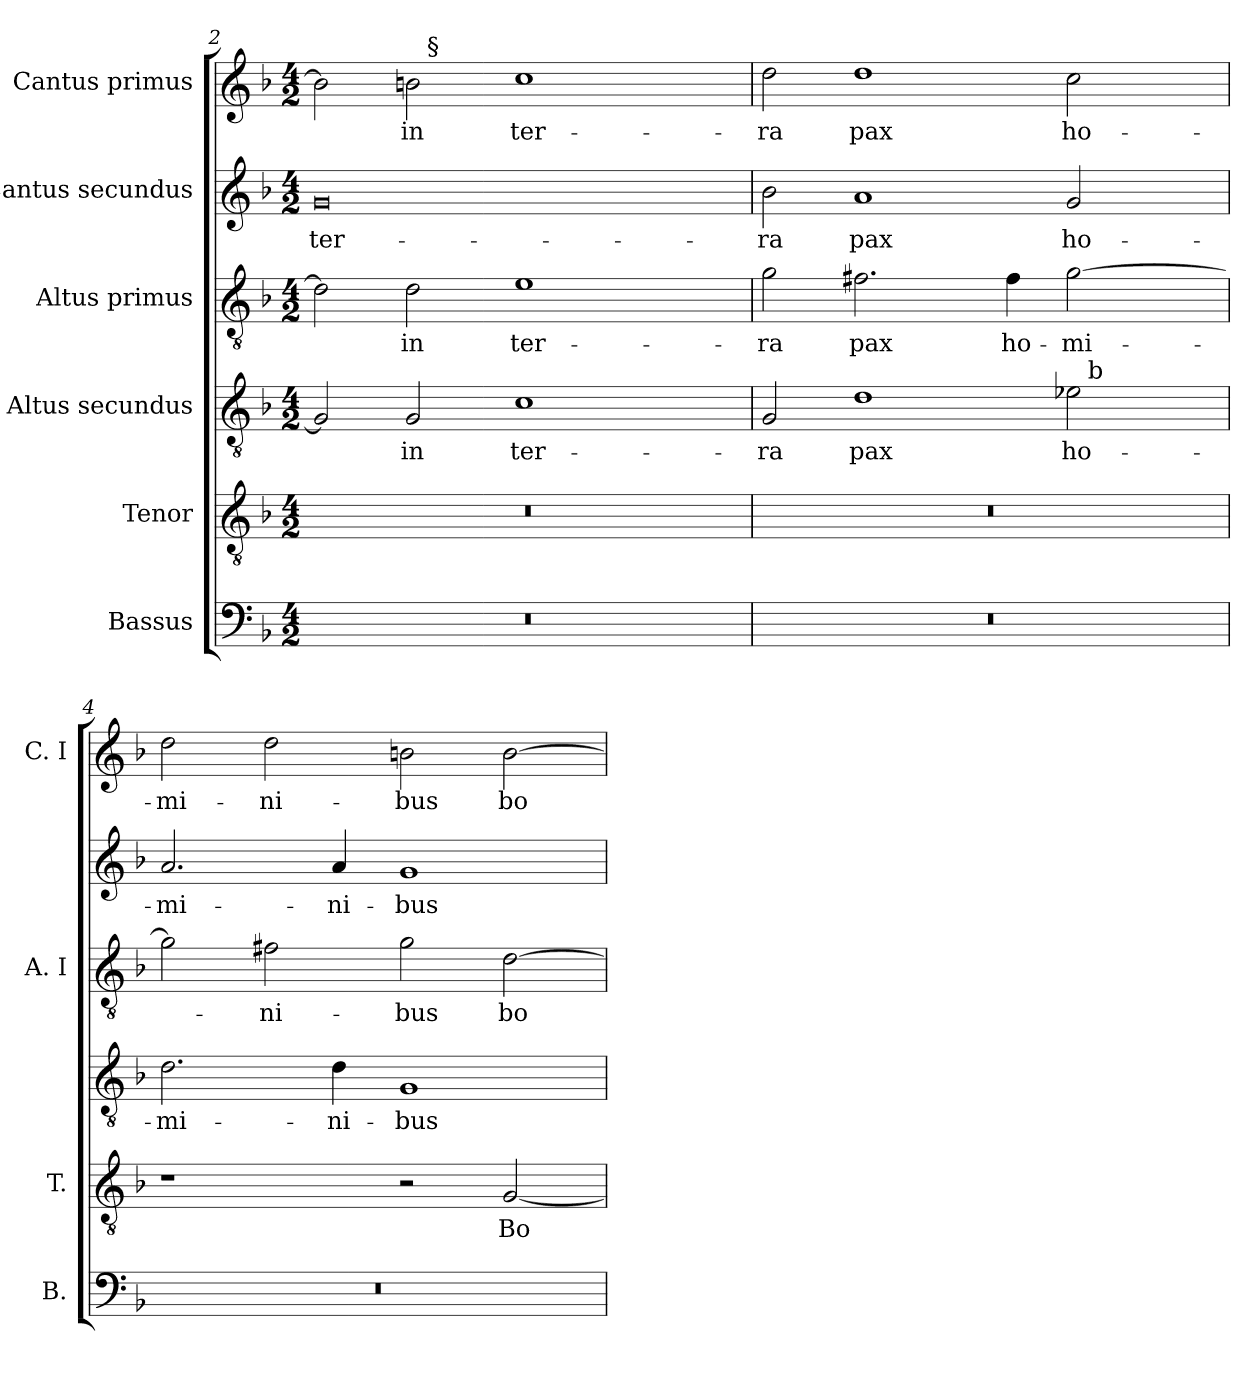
**kern	**kern	**text	**kern	**text	**kern	**text	**kern	**text	**kern	**text
*part6	*part5	*part5	*part4	*part4	*part3	*part3	*part2	*part2	*part1	*part1
*staff6	*staff5	*staff5	*staff4	*staff4	*staff3	*staff3	*staff2	*staff2	*staff1	*staff1
*I"Bassus	*I"Tenor	*	*I"Altus secundus	*	*I"Altus primus	*	*I"Cantus secundus	*	*I"Cantus primus	*
*I'B.	*I'T.	*	*	*	*I'A. I	*	*	*	*I'C. I	*
*clefF4	*clefGv2	*	*clefGv2	*	*clefGv2	*	*clefG2	*	*clefG2	*
*	*ITrd7c12	*	*ITrd7c12	*	*ITrd7c12	*	*	*	*	*
*k[b-]	*k[b-]	*	*k[b-]	*	*k[b-]	*	*k[b-]	*	*k[b-]	*
*d:	*d:	*	*d:	*	*d:	*	*d:	*	*d:	*
*M4/2	*M4/2	*	*M4/2	*	*M4/2	*	*M4/2	*	*M4/2	*
=2	=2	=2	=2	=2	=2	=2	=2	=2	=2	=2
!LO:N:vis=1	!LO:N:vis=1	!	!	!	!	!	!	!	!	!
!	!	!	!	!	!	!	!	!LO:LY:b:color=#000000	!	!
*	*	*	*	*	*	*	*	*	*^	*
0r	0r	.	2GGi/]	.	2Di\]	.	0gi	ter-	2bi\]	2ryy	.
!	!	!	!	!LO:LY:b:color=#000000	!	!	!	!	!	!	!
!	!	!	!	!	!	!LO:LY:b:color=#000000	!	!	!	!	!
!	!	!	!	!	!	!	!	!	!	!	!LO:LY:b:color=#000000
.	.	.	2GGi/	in	2Di\	in	.	.	2bi\	32ryy	in
.	.	.	.	.	.	.	.	.	.	256ryy	.
!	!	!	!	!	!	!	!	!	!	!LO:TX:a:t=§	!
.	.	.	.	.	.	.	.	.	.	1ryy	.
!	!	!	!	!LO:LY:b:color=#000000	!	!	!	!	!	!	!
!	!	!	!	!	!	!LO:LY:b:color=#000000	!	!	!	!	!
!	!	!	!	!	!	!	!	!	!	!	!LO:LY:b:color=#000000
.	.	.	1Ci	ter-	1Ei	ter-	.	.	1cci	.	ter-
.	.	.	.	.	.	.	.	.	.	4ryy	.
.	.	.	.	.	.	.	.	.	.	8ryy	.
.	.	.	.	.	.	.	.	.	.	16ryy	.
.	.	.	.	.	.	.	.	.	.	64..ryy	.
=3	=3	=3	=3	=3	=3	=3	=3	=3	=3	=3	=3
!LO:N:vis=1	!LO:N:vis=1	!	!	!	!	!	!	!	!	!	!
*	*	*	*	*	*	*	*	*	*v	*v	*
*	*	*	*	*	*	*	*	*	*^	*
!	!	!	!	!LO:LY:b:color=#000000	!	!	!	!	!	!	!
*	*	*	*	*	*	*	*	*	*v	*v	*
*	*	*	*	*	*	*	*	*	*^	*
!	!	!	!	!	!	!LO:LY:b:color=#000000	!	!	!	!	!
*	*	*	*	*	*	*	*	*	*v	*v	*
*	*	*	*	*	*	*	*	*	*^	*
!	!	!	!	!	!	!	!	!LO:LY:b:color=#000000	!	!	!
*	*	*	*	*	*	*	*	*	*v	*v	*
*	*	*	*	*	*	*	*	*	*^	*
!	!	!	!	!	!	!	!	!	!	!	!LO:LY:b:color=#000000
*	*	*	*^	*	*	*	*	*	*v	*v	*
0r	0r	.	2GGi/	1ryy	-ra	2Gi\	-ra	2b-i\	-ra	2ddi\	-ra
!	!	!	!	!	!LO:LY:b:color=#000000	!	!	!	!	!	!
!	!	!	!	!	!	!	!LO:LY:b:color=#000000	!	!	!	!
!	!	!	!	!	!	!	!	!	!LO:LY:b:color=#000000	!	!
!	!	!	!	!	!	!	!	!	!	!	!LO:LY:b:color=#000000
.	.	.	1Di	.	pax	2.F#Xi\	pax	1ai	pax	1ddi	pax
.	.	.	.	2ryy	.	.	.	.	.	.	.
!	!	!	!	!	!	!	!LO:LY:b:color=#000000	!	!	!	!
.	.	.	.	.	.	4F#i\	ho-	.	.	.	.
!	!	!	!	!	!LO:LY:b:color=#000000	!	!	!	!	!	!
!	!	!	!	!	!	!	!LO:LY:b:color=#000000	!	!	!	!
!	!	!	!	!	!	!	!	!	!LO:LY:b:color=#000000	!	!
!	!	!	!	!	!	!	!	!	!	!	!LO:LY:b:color=#000000
.	.	.	2E-i\	32ryy	ho-	[2Gi\	-mi-	2gi/	ho-	2cci\	ho-
.	.	.	.	256ryy	.	.	.	.	.	.	.
!	!	!	!	!LO:TX:a:t=b	!	!	!	!	!	!	!
.	.	.	.	4ryy	.	.	.	.	.	.	.
.	.	.	.	8ryy	.	.	.	.	.	.	.
.	.	.	.	16ryy	.	.	.	.	.	.	.
.	.	.	.	64..ryy	.	.	.	.	.	.	.
=4	=4	=4	=4	=4	=4	=4	=4	=4	=4	=4	=4
!LO:N:vis=1	!	!	!	!	!	!	!	!	!	!	!
*	*	*	*v	*v	*	*	*	*	*	*	*
*	*	*	*^	*	*	*	*	*	*	*
!	!	!	!	!	!LO:LY:b:color=#000000	!	!	!	!	!	!
*	*	*	*v	*v	*	*	*	*	*	*	*
*	*	*	*^	*	*	*	*	*	*	*
!	!	!	!	!	!	!	!	!	!LO:LY:b:color=#000000	!	!
*	*	*	*v	*v	*	*	*	*	*	*	*
*	*	*	*^	*	*	*	*	*	*	*
!	!	!	!	!	!	!	!	!	!	!	!LO:LY:b:color=#000000
*	*	*	*v	*v	*	*	*	*	*	*	*
0r	1r	.	2.Di\	-mi-	2Gi\]	.	2.ai/	-mi-	2ddi\	-mi-
!	!	!	!	!	!	!LO:LY:b:color=#000000	!	!	!	!
!	!	!	!	!	!	!	!	!	!	!LO:LY:b:color=#000000
.	.	.	.	.	2F#Xi\	-ni-	.	.	2ddi\	-ni-
!	!	!	!	!LO:LY:b:color=#000000	!	!	!	!	!	!
!	!	!	!	!	!	!	!	!LO:LY:b:color=#000000	!	!
.	.	.	4Di\	-ni-	.	.	4ai/	-ni-	.	.
!	!	!	!	!LO:LY:b:color=#000000	!	!	!	!	!	!
!	!	!	!	!	!	!LO:LY:b:color=#000000	!	!	!	!
!	!	!	!	!	!	!	!	!LO:LY:b:color=#000000	!	!
!	!	!	!	!	!	!	!	!	!	!LO:LY:b:color=#000000
.	2r	.	1GGi	-bus	2Gi\	-bus	1gi	-bus	2bni\	-bus
!	!	!LO:LY:b:color=#000000	!	!	!	!	!	!	!	!
!	!	!	!	!	!	!LO:LY:b:color=#000000	!	!	!	!
!	!	!	!	!	!	!	!	!	!	!LO:LY:b:color=#000000
.	[2GGi/	Bo-	.	.	[2Di\	bo-	.	.	[2bi\	bo-
=	=	=	=	=	=	=	=	=	=	=
*-	*-	*-	*-	*-	*-	*-	*-	*-	*-	*-
